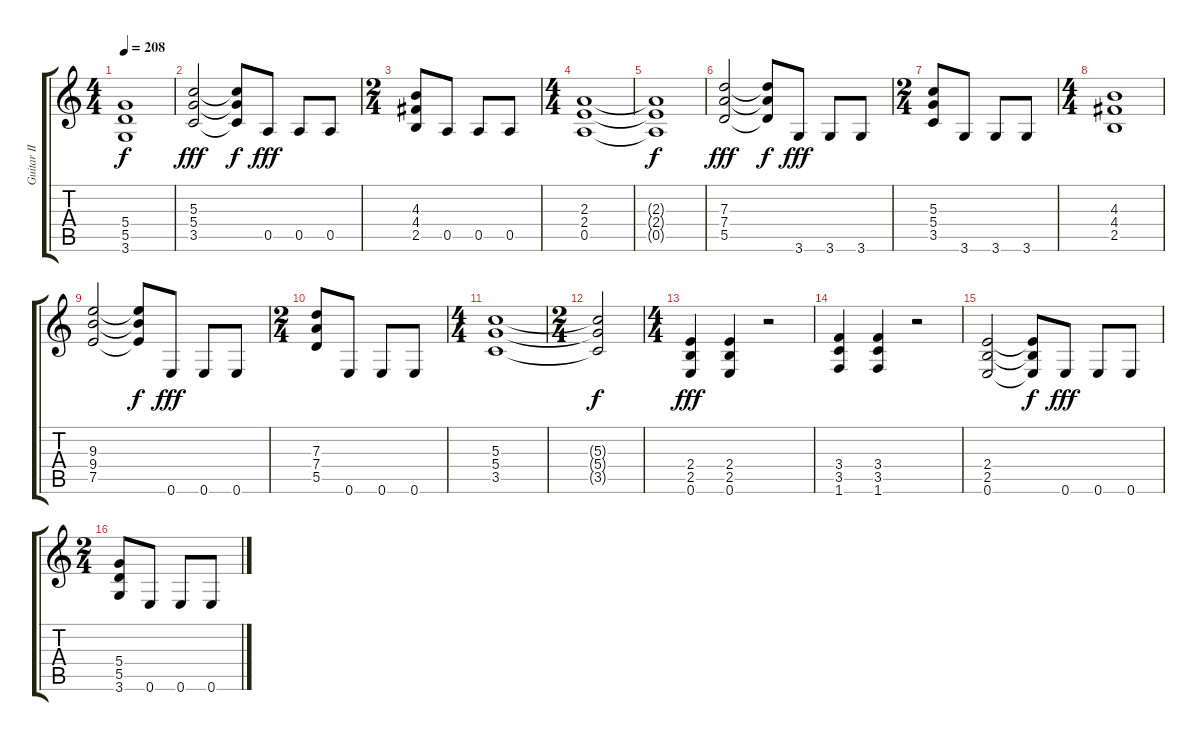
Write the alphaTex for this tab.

\track ("Guitar II" "Guitar II") {instrument distortionguitar}
\staff {score tabs}
\tuning (E4 B3 G3 D3 A2 E2) {hide}
\ts (4 4)
\tempo 208
\clef g2
\ks c
(5.4{t} 5.5{t} 3.6{t}).1{dy f} |
(5.3 5.4 3.5).2{dy fff} (5.3{t} 5.4{t} 3.5{t}).8{dy f} 0.5.8{dy fff} 0.5.8 0.5.8 |
\ts (2 4)
(4.3 4.4 2.5).8 0.5.8 0.5.8 0.5.8 |
\ts (4 4)
(2.3 2.4 0.5).1 |
(2.3{t} 2.4{t} 0.5{t}).1{dy f} |
(7.3 7.4 5.5).2{dy fff} (7.3{t} 7.4{t} 5.5{t}).8{dy f} 3.6.8{dy fff} 3.6.8 3.6.8 |
\ts (2 4)
(5.3 5.4 3.5).8 3.6.8 3.6.8 3.6.8 |
\ts (4 4)
(4.3 4.4 2.5).1 |
(9.3 9.4 7.5).2 (9.3{t} 9.4{t} 7.5{t}).8{dy f} 0.6.8{dy fff} 0.6.8 0.6.8 |
\ts (2 4)
(7.3 7.4 5.5).8 0.6.8 0.6.8 0.6.8 |
\ts (4 4)
(5.3 5.4 3.5).1 |
\ts (2 4)
(5.3{t} 5.4{t} 3.5{t}).2{dy f} |
\ts (4 4)
(2.4 2.5 0.6).4{dy fff} (2.4 2.5 0.6).4 r.2 |
(3.4 3.5 1.6).4 (3.4 3.5 1.6).4 r.2 |
(2.4 2.5 0.6).2 (2.4{t} 2.5{t} 0.6{t}).8{dy f} 0.6.8{dy fff} 0.6.8 0.6.8 |
\ts (2 4)
(5.4 5.5 3.6).8 0.6.8 0.6.8 0.6.8
